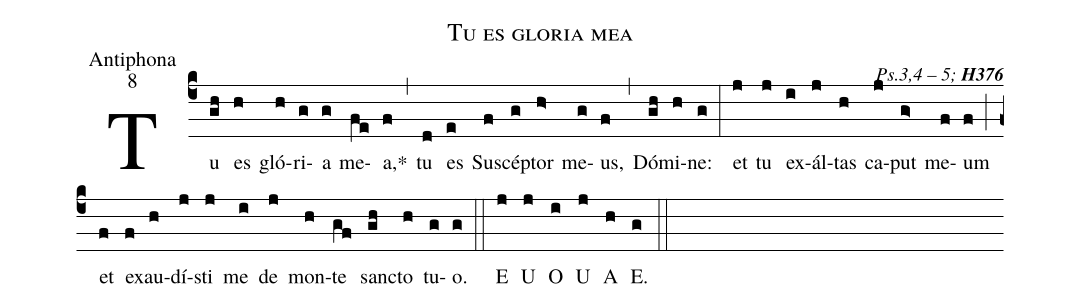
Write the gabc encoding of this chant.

name:Tu es gloria mea;
office-part:Antiphona;
mode:8;
commentary:{\itshape\mdseries Ps.3,4 -- 5;\/} {\bfseries H376};
%%
(c4) Tu(gh) es(h) gló(h)ri(g)a(g) me(fe)a,<sp>*</sp>(f) (,)
tu(d) es(e) Su(f)scé(g)ptor(h>) me(g)us,(f) (,)
Dó(gh)mi(h)ne:(g) (:)
et(j) tu(j) ex(i)ál(j)tas(h) ca(j)put(g>) me(f)um(f) (;)
et(f) ex(f)au(h)dí(j)sti(j) me(i) de(j) mon(h)te(gf) san(gh)cto(h) tu(g)o.(g) (::)
<eu> E(j) U(j) O(i) U(j) A(h) E.(g) </eu> (::)
